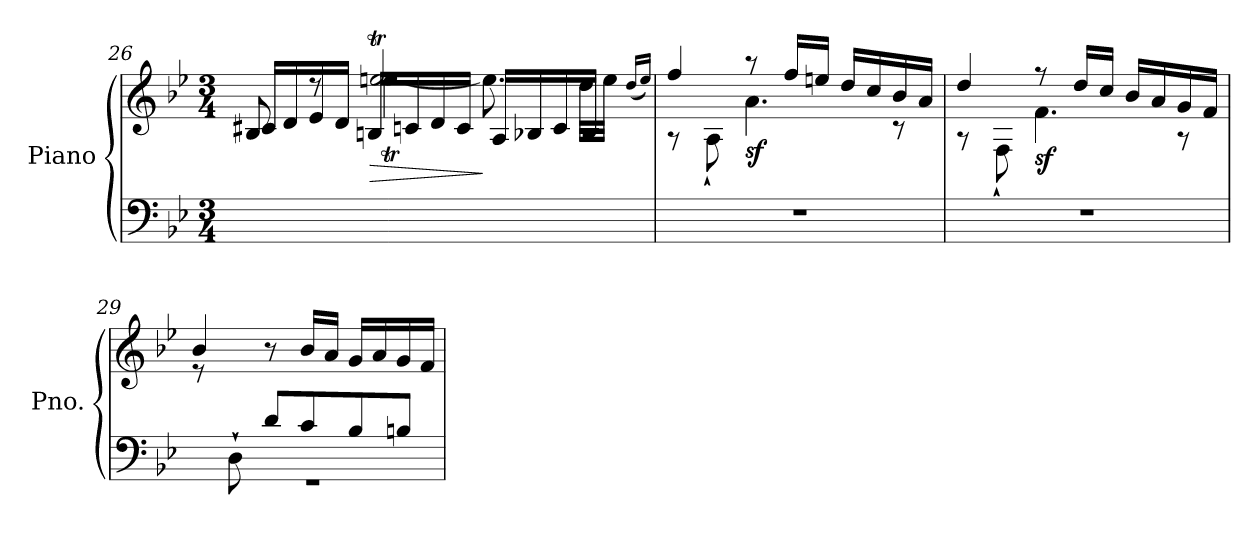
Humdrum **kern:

**kern	**kern	**dynam
*part1	*part1	*part1
*staff2	*staff1	*staff1/2
*I"Piano	*	*
*I'Pno.	*	*
!!LO:LB:g=z
*clefF4	*clefG2	*
*k[b-e-]	*k[b-e-]	*
*M3/4	*M3/4	*
=26	=26	=26
*	*^	*
*	*	*^	*
2.ryy	8B-/	4ryy	16c#X/LL	.
.	.	.	16d/	.
.	8r	.	16e-/	.
.	.	.	16d/JJ	.
!	!	!	!	!LO:HP:b
.	2eent/	[4eet!	16Bn/LL	>
.	.	.	16cn/	.
.	.	.	16d/	.
.	.	.	16c/JJ	.
.	.	8.ee!]	16A/LL	]
.	.	.	16B-X/	.
.	.	.	16c/	.
.	.	32dd!LLL	16B-/JJ	.
.	.	32ee!JJJ	.	.
*	*v	*v	*v	*
.	(16qdd/LL	.
.	16qee/JJ)	.
=27	=27	=27
*	*^	*
2.r	4ff/	8r	.
.	.	8A`\	.
!	!	!	!LO:DY:b
.	8r	4.a\	sf
.	16ff/LL	.	.
.	16een/JJ	.	.
.	16dd/LL	.	.
.	16cc/	.	.
.	16b-/	8r	.
.	16a/JJ	.	.
!!LO:LB:g=z	!!
=28	=28	=28	=28
2.r	4dd/	8r	.
.	.	8F`\	.
!	!	!	!LO:DY:b
.	8r	4.f\	sf
.	16dd/LL	.	.
.	16cc/JJ	.	.
.	16b-/LL	.	.
.	16a/	.	.
.	16g/	8r	.
.	16f/JJ	.	.
=29	=29	=29	=29
*^	*	*	*
8ryy	2.r	4b-/	8r	.
8D`\	.	.	2ryy	.
8d/L	.	8r	.	.
8c/	.	16b-/LL	.	.
.	.	16a/JJ	.	.
8B-/	.	16g/LL	.	.
.	.	16a/	.	.
8Bn/J	.	16g/	8ryy	.
.	.	16f/JJ	.	.
*v	*v	*	*	*
*	*v	*v	*
=	=	=
*-	*-	*-
